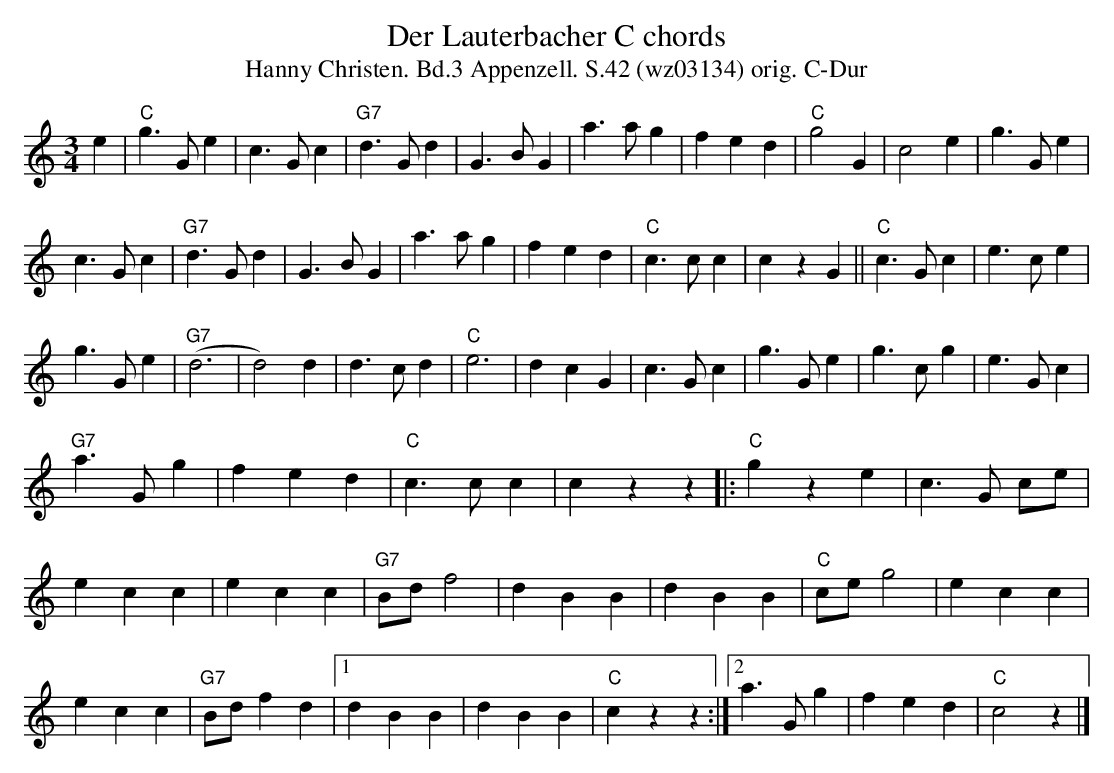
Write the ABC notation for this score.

X:1
T:Der Lauterbacher C chords
T:Hanny Christen. Bd.3 Appenzell. S.42 (wz03134) orig. C-Dur
M:3/4
L:1/4
K:C %%MIDI gchordon
e | "C"g3/ G/ e | c3/ G/ c | "G7"d3/ G/ d | G3/ B/ G | a3/ a/ g |  f e d | "C"g2 G | c2 e | g3/ G/ e |
c3/ G/ c | "G7"d3/ G/ d | G3/ B/ G | a3/ a/ g | f e d | "C"c3/ c/ c | c z G || "C"c3/ G/ c | e3/ c/ e |
g3/ G/ e | ("G7"d3 | d2) d | d3/ c/ d | "C"e3 | d c G | c3/ G/ c | g3/ G/ e | g3/ c/ g | e3/ G/ c |
"G7"a3/ G/ g | f e d | "C"c3/ c/ c | c z z |: "C"g z e | c3/ G/ c/e/ |
e c c | e c c | "G7"B/d/ f2 | d B B | d B B | "C"c/e/ g2 | e c c |
e c c | "G7"B/d/ f d |1 d B B | d B B | "C"c z z :|2 a3/ G/ g | f e d | "C"c2 z |]
